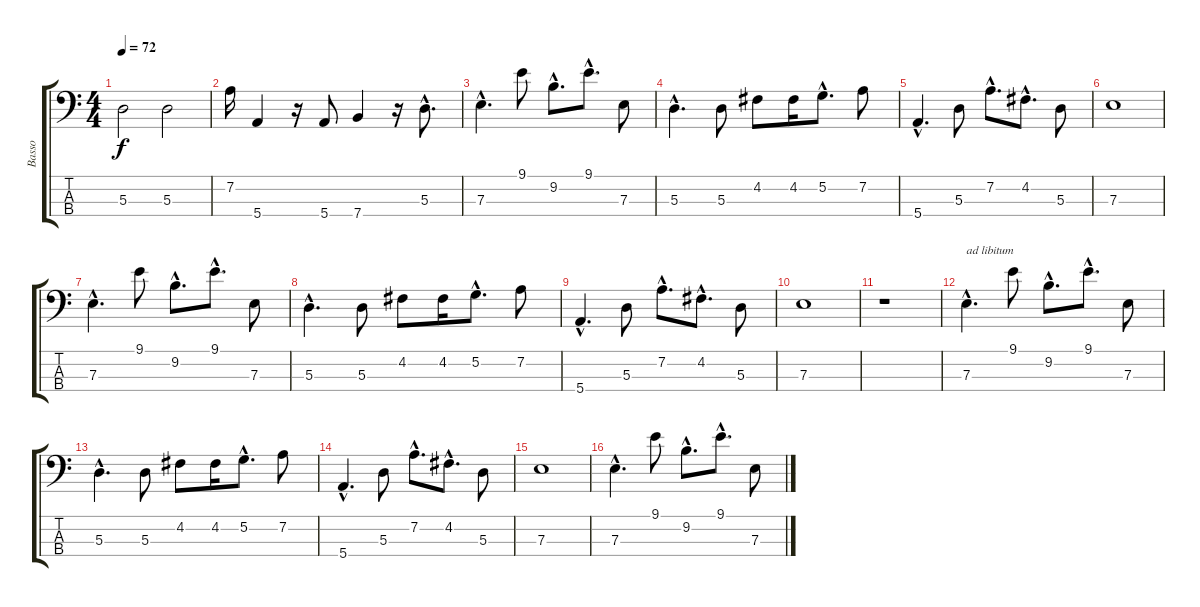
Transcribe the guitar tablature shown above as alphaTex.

\track ("Basso" "Basso") {instrument electricbassfinger}
\staff {score tabs}
\tuning (G2 D2 A1 E1) {hide}
\ts (4 4)
\tempo 72
\clef f4
\ks c
5.3.2{dy f} 5.3.2 |
7.2.16 5.4.4 r.16 5.4.8 7.4.4 r.16 5.3{hac}.8{d} |
7.3{hac}.4{d} 9.1.8 9.2{hac}.8{d} 9.1{hac}.8{d} 7.3.8 |
5.3{hac}.4{d} 5.3.8 4.2.8 4.2.16 5.2{hac}.8{d} 7.2.8 |
5.4{hac}.4{d} 5.3.8 7.2{hac}.8{d} 4.2{hac}.8{d} 5.3.8 |
7.3.1 |
7.3{hac}.4{d} 9.1.8 9.2{hac}.8{d} 9.1{hac}.8{d} 7.3.8 |
5.3{hac}.4{d} 5.3.8 4.2.8 4.2.16 5.2{hac}.8{d} 7.2.8 |
5.4{hac}.4{d} 5.3.8 7.2{hac}.8{d} 4.2{hac}.8{d} 5.3.8 |
7.3.1 |
r.1 |
7.3{hac}.4{d txt "ad libitum"} 9.1.8 9.2{hac}.8{d} 9.1{hac}.8{d} 7.3.8 |
5.3{hac}.4{d} 5.3.8 4.2.8 4.2.16 5.2{hac}.8{d} 7.2.8 |
5.4{hac}.4{d} 5.3.8 7.2{hac}.8{d} 4.2{hac}.8{d} 5.3.8 |
7.3.1 |
7.3{hac}.4{d} 9.1.8 9.2{hac}.8{d} 9.1{hac}.8{d} 7.3.8
